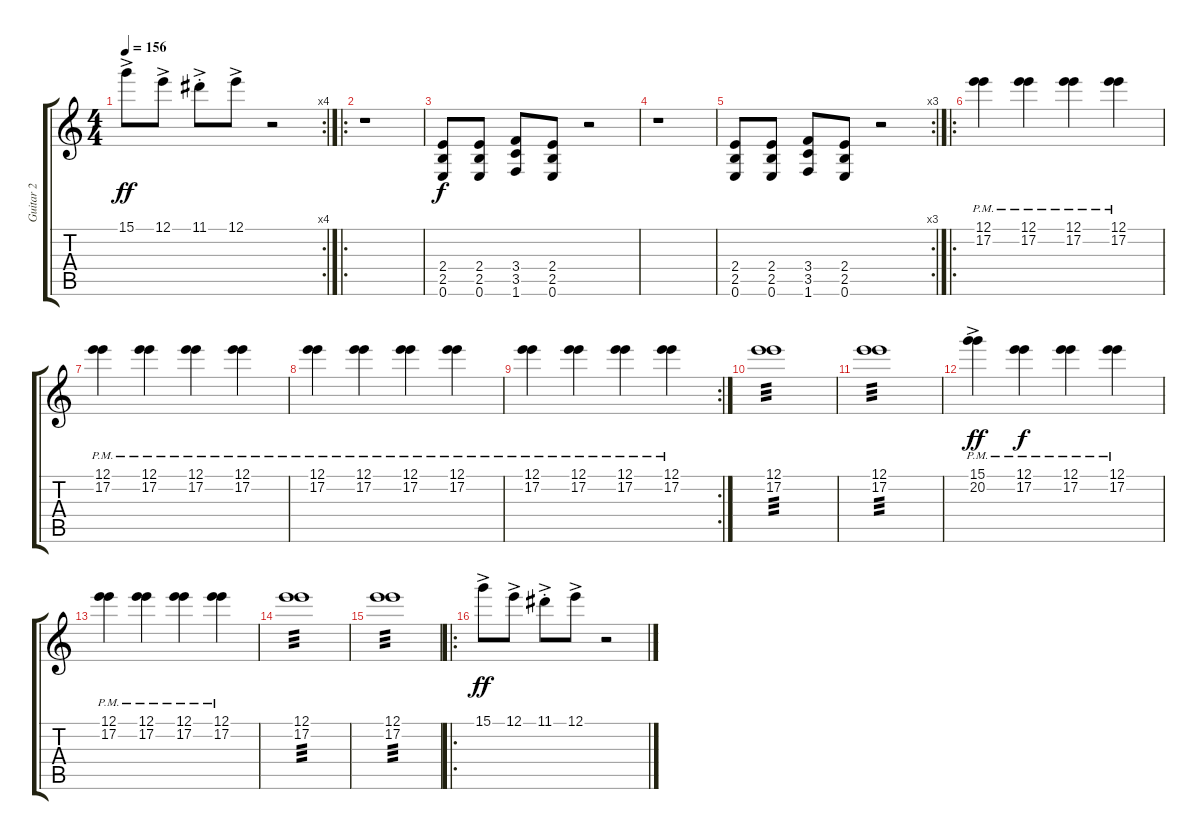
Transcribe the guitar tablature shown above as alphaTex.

\track ("Guitar 2" "Guitar 2") {instrument overdrivenguitar}
\staff {score tabs}
\tuning (E4 B3 G3 D3 A2 E2) {hide}
\rc 4
\ts (4 4)
\tempo 156
\clef g2
\ks c
15.1{ac}.8{dy ff} 12.1{ac}.8 11.1{ac st}.8 12.1{ac}.8 r.2 |
\ro
r.1 |
(2.4 2.5 0.6).8{dy f} (2.4 2.5 0.6).8 (3.4 3.5 1.6).8 (2.4 2.5 0.6).8 r.2 |
r.1 |
\rc 3
(2.4 2.5 0.6).8 (2.4 2.5 0.6).8 (3.4 3.5 1.6).8 (2.4 2.5 0.6).8 r.2 |
\ro
(12.1{pm} 17.2{pm}).4 (12.1{pm} 17.2{pm}).4 (12.1{pm} 17.2{pm}).4 (12.1{pm} 17.2{pm}).4 |
(12.1{pm} 17.2{pm}).4 (12.1{pm} 17.2{pm}).4 (12.1{pm} 17.2{pm}).4 (12.1{pm} 17.2{pm}).4 |
(12.1{pm} 17.2{pm}).4 (12.1{pm} 17.2{pm}).4 (12.1{pm} 17.2{pm}).4 (12.1{pm} 17.2{pm}).4 |
\rc 2
(12.1{pm} 17.2{pm}).4 (12.1{pm} 17.2{pm}).4 (12.1{pm} 17.2{pm}).4 (12.1{pm} 17.2{pm}).4 |
(12.1 17.2).1{tp 3} |
(12.1 17.2).1{tp 3} |
(15.1{ac pm} 20.2{ac pm}).4{dy ff} (12.1{pm} 17.2{pm}).4{dy f} (12.1{pm} 17.2{pm}).4 (12.1{pm} 17.2{pm}).4 |
(12.1{pm} 17.2{pm}).4 (12.1{pm} 17.2{pm}).4 (12.1{pm} 17.2{pm}).4 (12.1{pm} 17.2{pm}).4 |
(12.1 17.2).1{tp 3} |
(12.1 17.2).1{tp 3} |
\ro
15.1{ac}.8{dy ff} 12.1{ac}.8 11.1{ac st}.8 12.1{ac}.8 r.2
